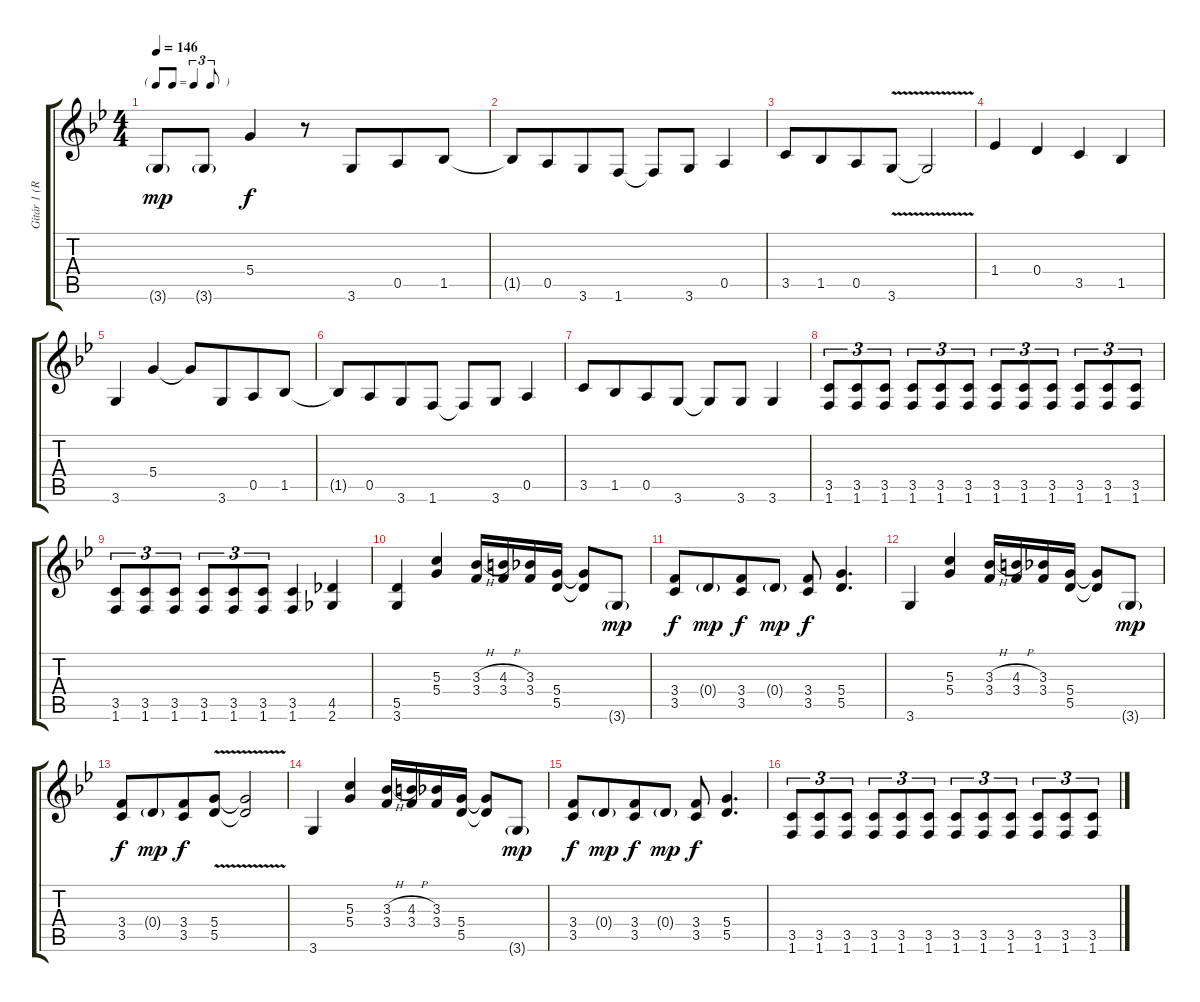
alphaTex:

\track ("Gitár 1 (Ritchie Blackmore)" "Gitár 1 (R") {instrument distortionguitar}
\staff {score tabs}
\tuning (E4 B3 G3 D3 A2 E2) {hide}
\ts (4 4)
\tf triplet8th
\tempo 146
\clef g2
\ks bb
3.6{g}.8{dy mp} 3.6{g}.8 5.4.4{dy f} r.8 3.6.8{beam merge} 0.5.8 1.5.8 |
1.5{t}.8 0.5.8{beam merge} 3.6.8 1.6.8 1.6{t}.8 3.6.8 0.5.4 |
3.5.8 1.5.8{beam merge} 0.5.8 3.6{v}.8 3.6{t}.2 |
1.4.4 0.4.4 3.5.4 1.5.4 |
3.6.4 5.4.4 5.4{t}.8 3.6.8{beam merge} 0.5.8 1.5.8 |
1.5{t}.8 0.5.8{beam merge} 3.6.8 1.6.8 1.6{t}.8 3.6.8 0.5.4 |
3.5.8 1.5.8{beam merge} 0.5.8 3.6.8 3.6{t}.8 3.6.8 3.6.4 |
(3.5 1.6).8{tu (3 2)} (3.5 1.6).8{tu (3 2)} (3.5 1.6).8{tu (3 2)} (3.5 1.6).8{tu (3 2)} (3.5 1.6).8{tu (3 2)} (3.5 1.6).8{tu (3 2)} (3.5 1.6).8{tu (3 2)} (3.5 1.6).8{tu (3 2)} (3.5 1.6).8{tu (3 2)} (3.5 1.6).8{tu (3 2)} (3.5 1.6).8{tu (3 2)} (3.5 1.6).8{tu (3 2)} |
(3.5 1.6).8{tu (3 2)} (3.5 1.6).8{tu (3 2)} (3.5 1.6).8{tu (3 2)} (3.5 1.6).8{tu (3 2)} (3.5 1.6).8{tu (3 2)} (3.5 1.6).8{tu (3 2)} (3.5 1.6).4 (4.5 2.6).4 |
(5.5 3.6).4 (5.3 5.4).4 (3.3{h} 3.4).16 (4.3{h} 3.4).16 (3.3 3.4).16 (5.4 5.5).16 (5.4{t} 5.5{t}).8 3.6{g}.8{dy mp} |
(3.4 3.5).8{dy f} 0.4{g}.8{dy mp beam merge} (3.4 3.5).8{dy f} 0.4{g}.8{dy mp} (3.4 3.5).8{dy f} (5.4 5.5).4{d} |
3.6.4 (5.3 5.4).4 (3.3{h} 3.4).16 (4.3{h} 3.4).16 (3.3 3.4).16 (5.4 5.5).16 (5.4{t} 5.5{t}).8 3.6{g}.8{dy mp} |
(3.4 3.5).8{dy f} 0.4{g}.8{dy mp beam merge} (3.4 3.5).8{dy f} (5.4{v} 5.5).8 (5.4{t} 5.5{t}).2 |
3.6.4 (5.3 5.4).4 (3.3{h} 3.4).16 (4.3{h} 3.4).16 (3.3 3.4).16 (5.4 5.5).16 (5.4{t} 5.5{t}).8 3.6{g}.8{dy mp} |
(3.4 3.5).8{dy f} 0.4{g}.8{dy mp beam merge} (3.4 3.5).8{dy f} 0.4{g}.8{dy mp} (3.4 3.5).8{dy f} (5.4 5.5).4{d} |
(3.5 1.6).8{tu (3 2)} (3.5 1.6).8{tu (3 2)} (3.5 1.6).8{tu (3 2)} (3.5 1.6).8{tu (3 2)} (3.5 1.6).8{tu (3 2)} (3.5 1.6).8{tu (3 2)} (3.5 1.6).8{tu (3 2)} (3.5 1.6).8{tu (3 2)} (3.5 1.6).8{tu (3 2)} (3.5 1.6).8{tu (3 2)} (3.5 1.6).8{tu (3 2)} (3.5 1.6).8{tu (3 2)}
